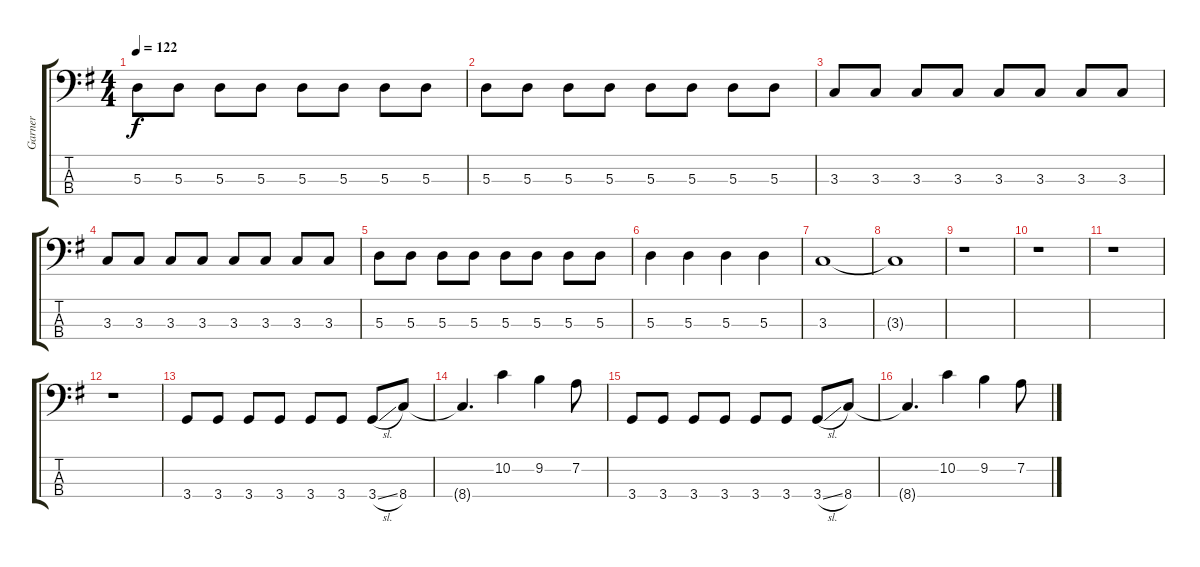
\track ("Garner" "Garner") {instrument electricbassfinger}
\staff {score tabs}
\tuning (G2 D2 A1 E1) {hide}
\ts (4 4)
\tempo 122
\clef f4
\ks g
5.3.8{dy f} 5.3.8 5.3.8 5.3.8 5.3.8 5.3.8 5.3.8 5.3.8 |
5.3.8 5.3.8 5.3.8 5.3.8 5.3.8 5.3.8 5.3.8 5.3.8 |
3.3.8 3.3.8 3.3.8 3.3.8 3.3.8 3.3.8 3.3.8 3.3.8 |
3.3.8 3.3.8 3.3.8 3.3.8 3.3.8 3.3.8 3.3.8 3.3.8 |
5.3.8 5.3.8 5.3.8 5.3.8 5.3.8 5.3.8 5.3.8 5.3.8 |
5.3.4 5.3.4 5.3.4 5.3.4 |
3.3.1 |
3.3{t}.1 |
r.1 |
r.1 |
r.1 |
r.1 |
3.4.8 3.4.8 3.4.8 3.4.8 3.4.8 3.4.8 3.4{sl}.8 8.4.8 |
8.4{t}.4{d} 10.2.4 9.2.4 7.2.8 |
3.4.8 3.4.8 3.4.8 3.4.8 3.4.8 3.4.8 3.4{sl}.8 8.4.8 |
8.4{t}.4{d} 10.2.4 9.2.4 7.2.8
